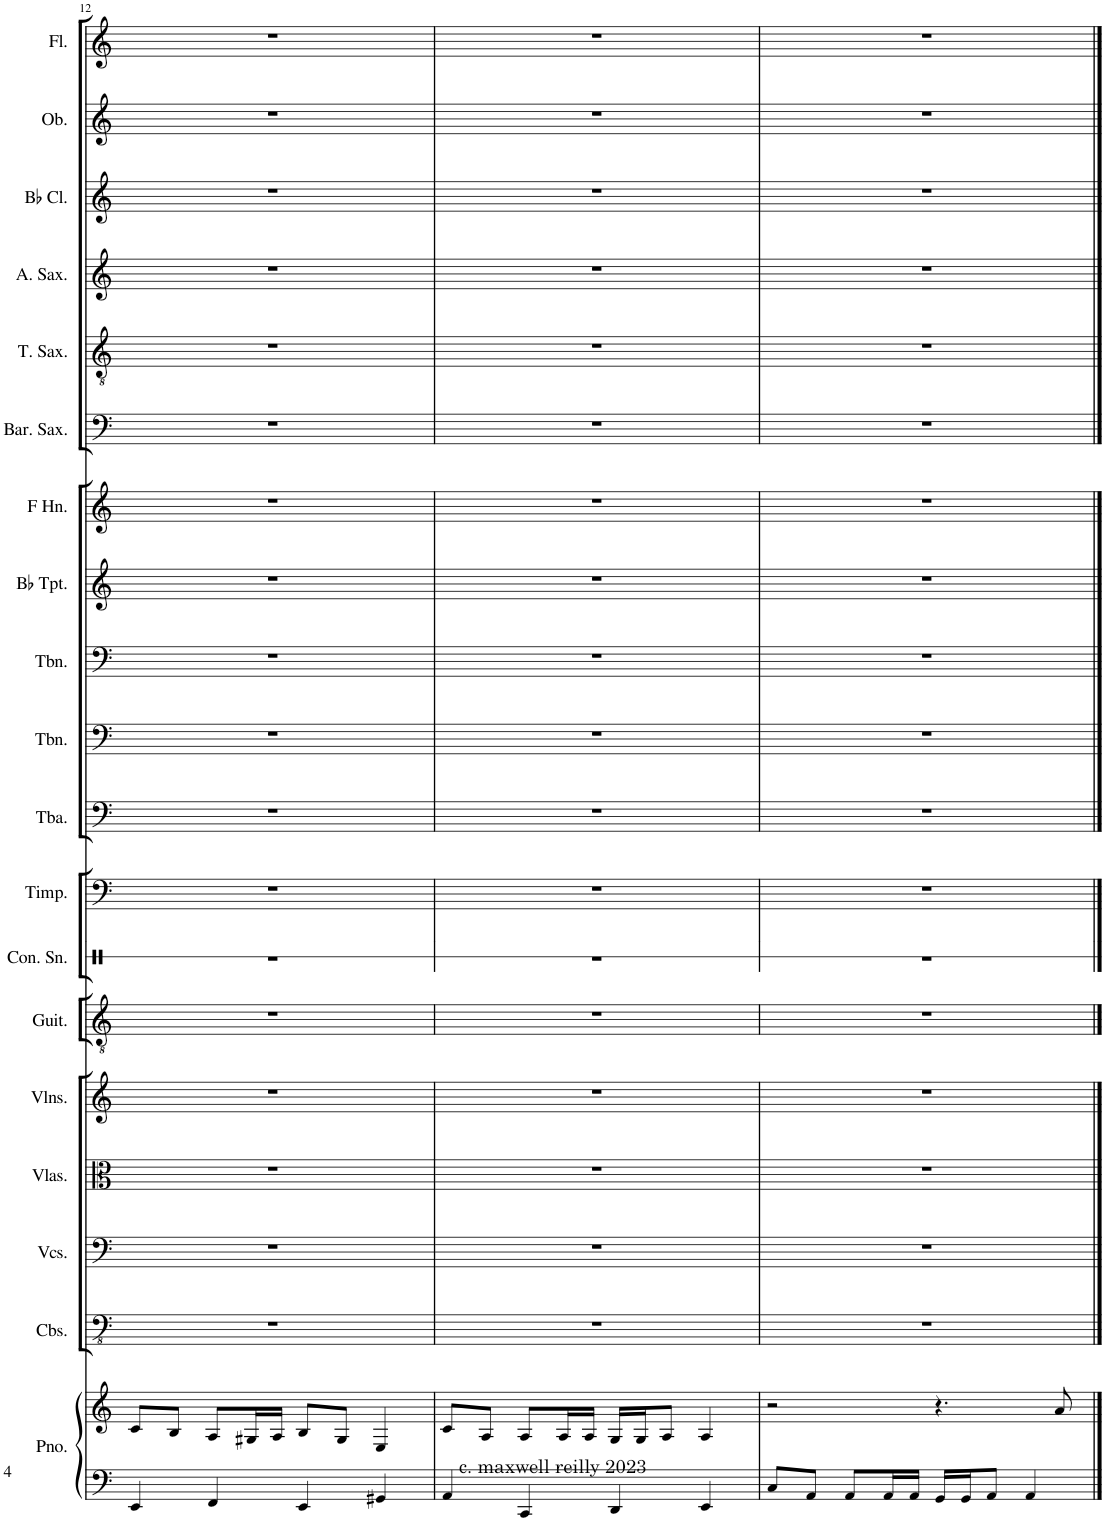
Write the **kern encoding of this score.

**kern	**kern	**kern	**kern	**kern	**kern	**kern	**kern	**kern	**kern	**kern	**kern	**kern	**kern	**kern	**kern	**kern	**kern	**kern	**kern
*part19	*part19	*part18	*part17	*part16	*part15	*part14	*part13	*part12	*part11	*part10	*part9	*part8	*part7	*part6	*part5	*part4	*part3	*part2	*part1
*staff20	*staff19	*staff18	*staff17	*staff16	*staff15	*staff14	*staff13	*staff12	*staff11	*staff10	*staff9	*staff8	*staff7	*staff6	*staff5	*staff4	*staff3	*staff2	*staff1
*I"Piano	*	*I"Contrabasses	*I"Violoncellos	*I"Violas	*I"Violins	*I"Acoustic Guitar	*I"Concert Snare Drum	*I"Timpani	*I"Tuba	*I"Trombone	*I"Trombone	*I"Bb Trumpet	*I"Horn in F	*I"Baritone Saxophone	*I"Tenor Saxophone	*I"Alto Saxophone	*I"Bb Clarinet	*I"Oboe	*I"Flute
*I'Pno.	*	*I'Cbs.	*I'Vcs.	*I'Vlas.	*I'Vlns.	*I'Guit.	*I'Con. Sn.	*I'Timp.	*I'Tba.	*I'Tbn.	*I'Tbn.	*I'Bb Tpt.	*	*I'Bar. Sax.	*I'T. Sax.	*I'A. Sax.	*I'Bb Cl.	*I'Ob.	*I'Fl.
!!LO:PB:g=z
*clefF4	*clefG2	*clefFv4	*clefF4	*clefC3	*clefG2	*clefGv2	*clefX	*clefF4	*clefF4	*clefF4	*clefF4	*clefG2	*clefG2	*clefF4	*clefGv2	*clefG2	*clefG2	*clefG2	*clefG2
*	*	*	*	*	*	*	*	*	*	*	*	*Trd1c2	*Trd4c7	*Trd12c21	*Trd8c14	*Trd5c9	*Trd1c2	*	*
*k[]	*k[]	*k[]	*k[]	*k[]	*k[]	*k[]	*k[]	*k[]	*k[]	*k[]	*k[]	*k[]	*k[]	*k[]	*k[]	*k[]	*k[]	*k[]	*k[]
*M4/4	*M4/4	*M4/4	*M4/4	*M4/4	*M4/4	*M4/4	*M4/4	*M4/4	*M4/4	*M4/4	*M4/4	*M4/4	*M4/4	*M4/4	*M4/4	*M4/4	*M4/4	*M4/4	*M4/4
=12	=12	=12	=12	=12	=12	=12	=12	=12	=12	=12	=12	=12	=12	=12	=12	=12	=12	=12	=12
4EE/	8c/L	1r	1r	1r	1r	1r	1r	1r	1r	1r	1r	1r	1r	1r	1r	1r	1r	1r	1r
.	8B/J	.	.	.	.	.	.	.	.	.	.	.	.	.	.	.	.	.	.
4FF/	8A/L	.	.	.	.	.	.	.	.	.	.	.	.	.	.	.	.	.	.
.	16G#X/L	.	.	.	.	.	.	.	.	.	.	.	.	.	.	.	.	.	.
.	16A/JJ	.	.	.	.	.	.	.	.	.	.	.	.	.	.	.	.	.	.
4EE/	8B/L	.	.	.	.	.	.	.	.	.	.	.	.	.	.	.	.	.	.
.	8G#/J	.	.	.	.	.	.	.	.	.	.	.	.	.	.	.	.	.	.
4GG#X/	4E/	.	.	.	.	.	.	.	.	.	.	.	.	.	.	.	.	.	.
=13	=13	=13	=13	=13	=13	=13	=13	=13	=13	=13	=13	=13	=13	=13	=13	=13	=13	=13	=13
4AA/	8c/L	1r	1r	1r	1r	1r	1r	1r	1r	1r	1r	1r	1r	1r	1r	1r	1r	1r	1r
.	8A/J	.	.	.	.	.	.	.	.	.	.	.	.	.	.	.	.	.	.
4CC/	8A/L	.	.	.	.	.	.	.	.	.	.	.	.	.	.	.	.	.	.
.	16A/L	.	.	.	.	.	.	.	.	.	.	.	.	.	.	.	.	.	.
.	16A/JJ	.	.	.	.	.	.	.	.	.	.	.	.	.	.	.	.	.	.
4DD/	16G/LL	.	.	.	.	.	.	.	.	.	.	.	.	.	.	.	.	.	.
.	16G/J	.	.	.	.	.	.	.	.	.	.	.	.	.	.	.	.	.	.
.	8A/J	.	.	.	.	.	.	.	.	.	.	.	.	.	.	.	.	.	.
4EE/	4A/	.	.	.	.	.	.	.	.	.	.	.	.	.	.	.	.	.	.
=14	=14	=14	=14	=14	=14	=14	=14	=14	=14	=14	=14	=14	=14	=14	=14	=14	=14	=14	=14
8C/L	2r	1r	1r	1r	1r	1r	1r	1r	1r	1r	1r	1r	1r	1r	1r	1r	1r	1r	1r
8AA/J	.	.	.	.	.	.	.	.	.	.	.	.	.	.	.	.	.	.	.
8AA/L	.	.	.	.	.	.	.	.	.	.	.	.	.	.	.	.	.	.	.
16AA/L	.	.	.	.	.	.	.	.	.	.	.	.	.	.	.	.	.	.	.
16AA/JJ	.	.	.	.	.	.	.	.	.	.	.	.	.	.	.	.	.	.	.
16GG/LL	4.r	.	.	.	.	.	.	.	.	.	.	.	.	.	.	.	.	.	.
16GG/J	.	.	.	.	.	.	.	.	.	.	.	.	.	.	.	.	.	.	.
8AA/J	.	.	.	.	.	.	.	.	.	.	.	.	.	.	.	.	.	.	.
4AA/	.	.	.	.	.	.	.	.	.	.	.	.	.	.	.	.	.	.	.
.	8a/	.	.	.	.	.	.	.	.	.	.	.	.	.	.	.	.	.	.
==	==	==	==	==	==	==	==	==	==	==	==	==	==	==	==	==	==	==	==
*-	*-	*-	*-	*-	*-	*-	*-	*-	*-	*-	*-	*-	*-	*-	*-	*-	*-	*-	*-
